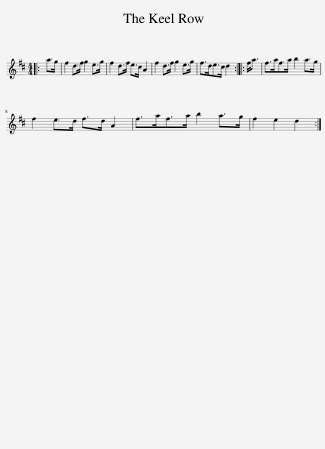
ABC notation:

X:1
L:1/8
M:4/4
I:linebreak $
K:D
V:1 treble
V:1
|: a>g | f2 d>f g2 e>g | f2 d>f e>c A2 | f2 d>f g2 e>g | f>de>c d2 :: %5
 f<a | f>af>a b2 a>g |$ f2 e>d f>d A2 | f>af>a b2 a>g | f2 e2 d2 :| %10
